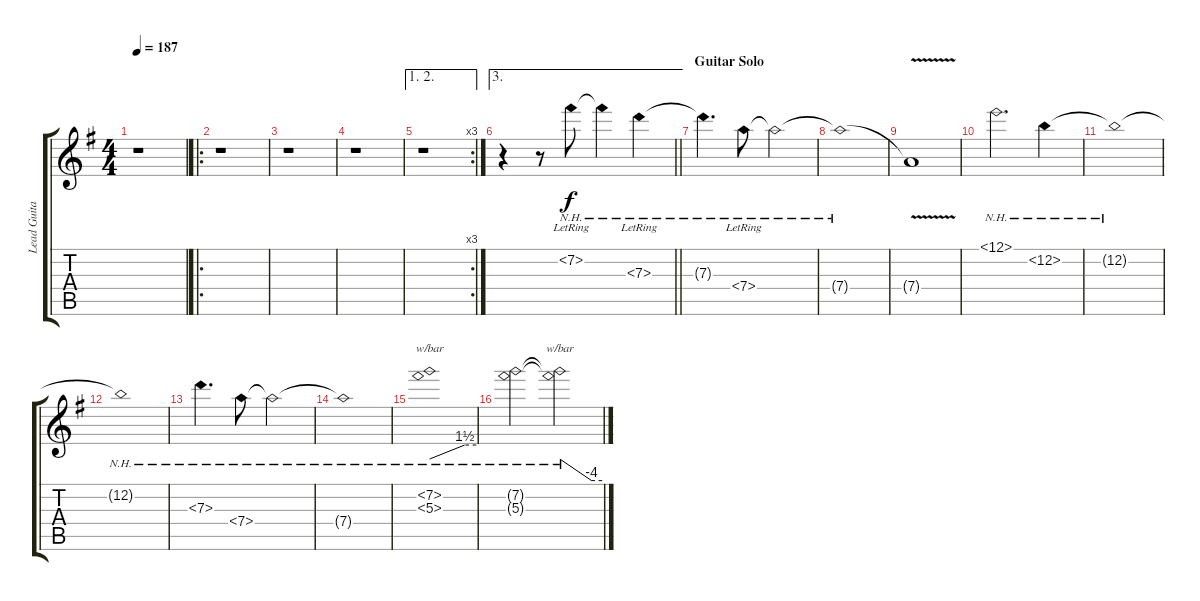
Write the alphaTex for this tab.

\track ("Lead Guitar" "Lead Guita") {instrument distortionguitar}
\staff {score tabs}
\tuning (E4 B3 G3 D3 A2 E2) {hide}
\ts (4 4)
\tempo 187
\clef g2
\ks g
r.1{dy f} |
\ro
r.1 |
r.1 |
r.1 |
\ae (1 2)
\rc 3
r.1 |
\ae 3
\barLineRight lightlight
r.4 r.8 7.2{nh lr}.8 7.2{nh t}.4 7.3{nh lr}.4 |
\section ("" "Guitar Solo")
7.3{nh t}.4{d} 7.4{nh lr}.8 7.4{nh t}.2 |
7.4{nh t}.1 |
7.4{v t}.1 |
12.1{nh}.2{d} 12.2{nh}.4 |
12.2{nh t}.1 |
12.2{nh t}.1 |
7.3{nh}.4{d} 7.4{nh}.8 7.4{nh t}.2 |
7.4{nh t}.1 |
(7.2{nh} 5.3{nh}).1{tbe (custom default 0 0 45 6 60 6)} |
(7.2{nh t} 5.3{nh t}).2 (7.2{nh t} 5.3{nh t}).2{tbe (custom default 0 0 45 -16 60 -16)}
